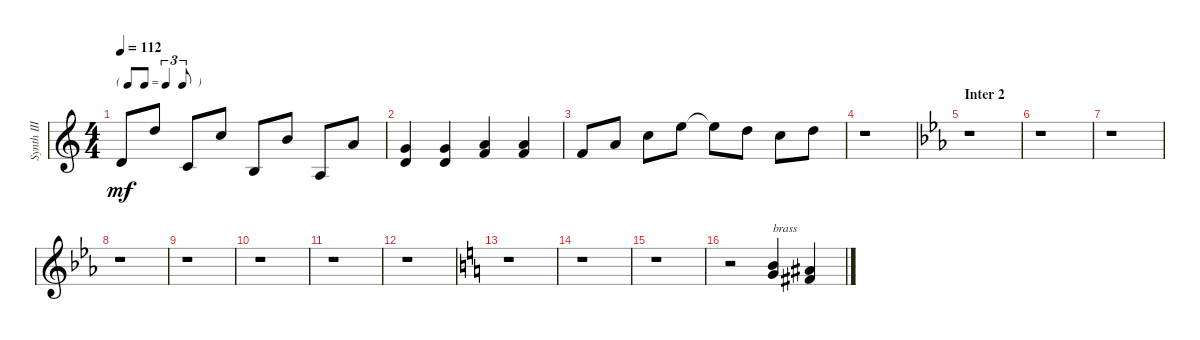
\track ("Synth III" "Synth III") {instrument drawbarorgan}
\staff {score}
\tuning (E4 B3 G3 D3 A2 E2 B1) {hide}
\ts (4 4)
\tf triplet8th
\tempo 112
\clef g2
\ks c
3.2.8{dy mf} 10.1.8 1.2.8 8.1.8 0.2.8 7.1.8 2.3.8 5.1.8 |
(3.1 3.2).4 (3.1 3.2).4 (1.1 10.2).4 (1.1 10.2).4 |
1.1.8 5.1.8 8.1.8 12.1.8 12.1{t}.8 10.1.8 8.1.8 10.1.8 |
r.1 |
\section ("" "Inter 2")
\ks eb
r.1 |
r.1 |
r.1 |
r.1 |
r.1 |
r.1 |
r.1 |
r.1 |
\ks c
r.1 |
r.1 |
r.1 |
r.2 (3.1 12.2).4{txt "brass"} (6.1 7.2).4
